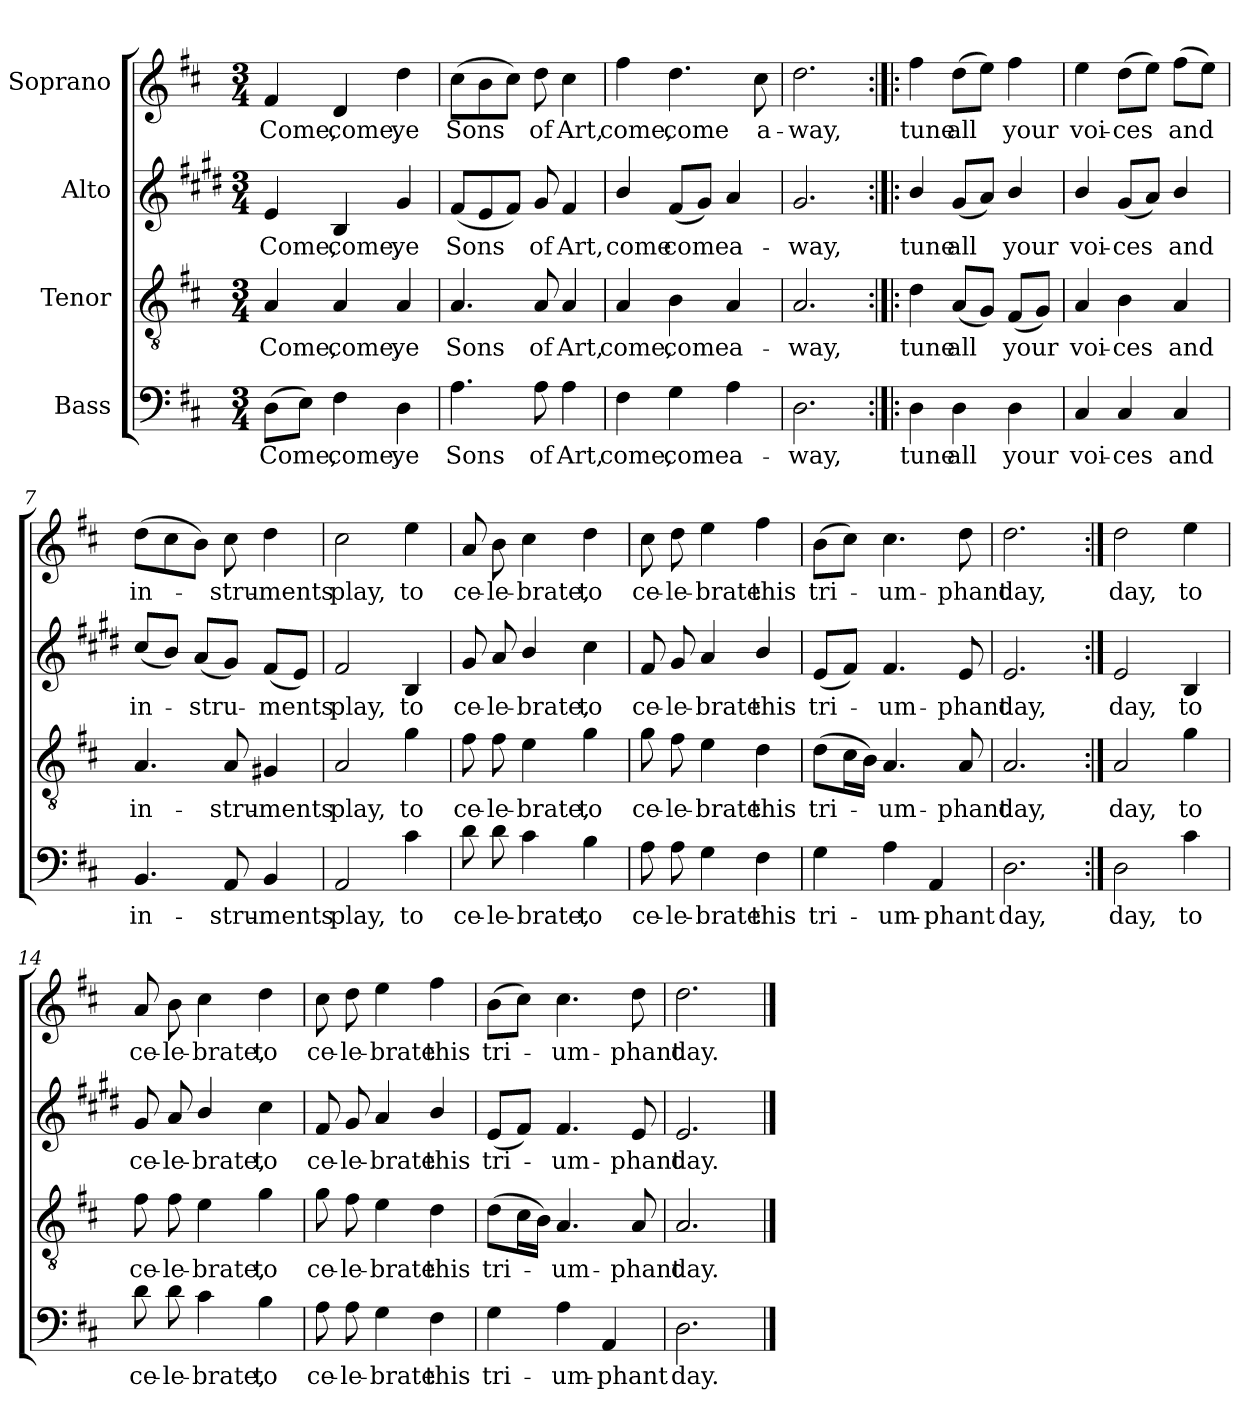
**kern	**text	**kern	**text	**kern	**text	**kern	**text
*part4	*part4	*part3	*part3	*part2	*part2	*part1	*part1
*staff4	*staff4	*staff3	*staff3	*staff2	*staff2	*staff1	*staff1
*I"Bass	*	*I"Tenor	*	*I"Alto	*	*I"Soprano	*
*clefF4	*	*clefGv2	*	*clefG2	*	*clefG2	*
*	*	*	*	*ITrd1c2	*	*	*
*k[f#c#]	*	*k[f#c#]	*	*k[f#c#]	*	*k[f#c#]	*
*M3/4	*	*M3/4	*	*M3/4	*	*M3/4	*
=1	=1	=1	=1	=1	=1	=1	=1
!	!LO:LY:b	!	!LO:LY:b	!	!LO:LY:b	!	!LO:LY:b
(8D\L	Come,	4A/	Come,	4d/	Come,	4f#/	Come,
8E\J)	.	.	.	.	.	.	.
!	!LO:LY:b	!	!LO:LY:b	!	!LO:LY:b	!	!LO:LY:b
4F#\	come,	4A/	come,	4A/	come,	4d/	come,
!	!LO:LY:b	!	!LO:LY:b	!	!LO:LY:b	!	!LO:LY:b
4D\	ye	4A/	ye	4f#/	ye	4dd\	ye
=2	=2	=2	=2	=2	=2	=2	=2
!	!LO:LY:b	!	!LO:LY:b	!	!LO:LY:b	!	!LO:LY:b
4.A\	Sons	4.A/	Sons	(8e/L	Sons	(8cc#\L	Sons
.	.	.	.	8d/	.	8b\	.
.	.	.	.	8e/J)	.	8cc#\J)	.
!	!LO:LY:b	!	!LO:LY:b	!	!LO:LY:b	!	!LO:LY:b
8A\	of	8A/	of	8f#/	of	8dd\	of
!	!LO:LY:b	!	!LO:LY:b	!	!LO:LY:b	!	!LO:LY:b
4A\	Art,	4A/	Art,	4e/	Art,	4cc#\	Art,
=3	=3	=3	=3	=3	=3	=3	=3
!	!LO:LY:b	!	!LO:LY:b	!	!LO:LY:b	!	!LO:LY:b
4F#\	come,	4A/	come,	4a/	come	4ff#\	come,
!	!LO:LY:b	!	!LO:LY:b	!	!LO:LY:b	!	!LO:LY:b
4G\	come	4B\	come	(8e/L	come	4.dd\	come
.	.	.	.	8f#/J)	.	.	.
!	!LO:LY:b	!	!LO:LY:b	!	!LO:LY:b	!	!
4A\	a-	4A/	a-	4g/	a-	.	.
!	!	!	!	!	!	!	!LO:LY:b
.	.	.	.	.	.	8cc#\	a-
=4	=4	=4	=4	=4	=4	=4	=4
!	!LO:LY:b	!	!LO:LY:b	!	!LO:LY:b	!	!LO:LY:b
2.D\	-way,	2.A/	-way,	2.f#/	-way,	2.dd\	-way,
!!LO:LB:g=z
=5:|!|:	=5:|!|:	=5:|!|:	=5:|!|:	=5:|!|:	=5:|!|:	=5:|!|:	=5:|!|:
!	!LO:LY:b	!	!LO:LY:b	!	!LO:LY:b	!	!LO:LY:b
4D\	tune	4d\	tune	4a/	tune	4ff#\	tune
!	!LO:LY:b	!	!LO:LY:b	!	!LO:LY:b	!	!LO:LY:b
4D\	all	(8A/L	-all	(8f#/L	all	(8dd\L	all
.	.	8G/J)	.	8g/J)	.	8ee\J)	.
!	!LO:LY:b	!	!LO:LY:b	!	!LO:LY:b	!	!LO:LY:b
4D\	your	(8F#/L	your	4a/	your	4ff#\	your
.	.	8G/J)	.	.	.	.	.
=6	=6	=6	=6	=6	=6	=6	=6
!	!LO:LY:b	!	!LO:LY:b	!	!LO:LY:b	!	!LO:LY:b
4C#/	voi-	4A/	voi-	4a/	voi-	4ee\	voi-
!	!LO:LY:b	!	!LO:LY:b	!	!LO:LY:b	!	!LO:LY:b
4C#/	-ces	4B\	-ces	(8f#/L	-ces	(8dd\L	-ces
.	.	.	.	8g/J)	.	8ee\J)	.
!	!LO:LY:b	!	!LO:LY:b	!	!LO:LY:b	!	!LO:LY:b
4C#/	and	4A/	and	4a/	and	(8ff#\L	and
.	.	.	.	.	.	8ee\J)	.
=7	=7	=7	=7	=7	=7	=7	=7
!	!LO:LY:b	!	!LO:LY:b	!	!LO:LY:b	!	!LO:LY:b
4.BB/	in-	4.A/	in-	(8b/L	in-	(8dd\L	in-
.	.	.	.	8a/J)	.	8cc#\	.
!	!	!	!	!	!LO:LY:b	!	!
.	.	.	.	(8g/L	-stru-	8b\J)	.
!	!LO:LY:b	!	!LO:LY:b	!	!	!	!LO:LY:b
8AA/	-stru-	8A/	-stru-	8f#/J)	.	8cc#\	-stru-
!	!LO:LY:b	!	!LO:LY:b	!	!LO:LY:b	!	!LO:LY:b
4BB/	-ments	4G#X/	-ments	(8e/L	-ments	4dd\	-ments
.	.	.	.	8d/J)	.	.	.
=8	=8	=8	=8	=8	=8	=8	=8
!	!LO:LY:b	!	!LO:LY:b	!	!LO:LY:b	!	!LO:LY:b
2AA/	play,	2A/	play,	2e/	play,	2cc#\	play,
!	!LO:LY:b	!	!LO:LY:b	!	!LO:LY:b	!	!LO:LY:b
4c#\	to	4g\	to	4A/	to	4ee\	to
=9	=9	=9	=9	=9	=9	=9	=9
!	!LO:LY:b	!	!LO:LY:b	!	!LO:LY:b	!	!LO:LY:b
8d\	ce-	8f#\	ce-	8f#/	ce-	8a/	ce-
!	!LO:LY:b	!	!LO:LY:b	!	!LO:LY:b	!	!LO:LY:b
8d\	-le-	8f#\	-le-	8g/	-le-	8b\	-le-
!	!LO:LY:b	!	!LO:LY:b	!	!LO:LY:b	!	!LO:LY:b
4c#\	-brate,	4e\	-brate,	4a/	-brate,	4cc#\	-brate,
!	!LO:LY:b	!	!LO:LY:b	!	!LO:LY:b	!	!LO:LY:b
4B\	to	4g\	to	4b\	to	4dd\	to
!!LO:PB:g=z
=10	=10	=10	=10	=10	=10	=10	=10
!	!LO:LY:b	!	!LO:LY:b	!	!LO:LY:b	!	!LO:LY:b
8A\	ce-	8g\	ce-	8e/	ce-	8cc#\	ce-
!	!LO:LY:b	!	!LO:LY:b	!	!LO:LY:b	!	!LO:LY:b
8A\	-le-	8f#\	-le-	8f#/	-le-	8dd\	-le-
!	!LO:LY:b	!	!LO:LY:b	!	!LO:LY:b	!	!LO:LY:b
4G\	-brate	4e\	-brate	4g/	-brate	4ee\	-brate
!	!LO:LY:b	!	!LO:LY:b	!	!LO:LY:b	!	!LO:LY:b
4F#\	this	4d\	this	4a/	this	4ff#\	this
=11	=11	=11	=11	=11	=11	=11	=11
!	!LO:LY:b	!	!LO:LY:b	!	!LO:LY:b	!	!LO:LY:b
4G\	tri-	(8d\L	tri-	(8d/L	tri-	(8b\L	tri-
.	.	16c#\L	.	8e/J)	.	8cc#\J)	.
.	.	16B\JJ)	.	.	.	.	.
!	!LO:LY:b	!	!LO:LY:b	!	!LO:LY:b	!	!LO:LY:b
4A\	-um-	4.A/	-um-	4.e/	-um-	4.cc#\	-um-
!	!LO:LY:b	!	!	!	!	!	!
4AA/	-phant	.	.	.	.	.	.
!	!	!	!LO:LY:b	!	!LO:LY:b	!	!LO:LY:b
.	.	8A/	-phant	8d/	-phant	8dd\	-phant
=12	=12	=12	=12	=12	=12	=12	=12
!	!LO:LY:b	!	!LO:LY:b	!	!LO:LY:b	!	!LO:LY:b
2.D\	day,	2.A/	day,	2.d/	day,	2.dd\	day,
=13:|!	=13:|!	=13:|!	=13:|!	=13:|!	=13:|!	=13:|!	=13:|!
!	!LO:LY:b	!	!LO:LY:b	!	!LO:LY:b	!	!LO:LY:b
2D\	day,	2A/	day,	2d/	day,	2dd\	day,
!	!LO:LY:b	!	!LO:LY:b	!	!LO:LY:b	!	!LO:LY:b
4c#\	to	4g\	to	4A/	to	4ee\	to
!!LO:LB:g=z
=14	=14	=14	=14	=14	=14	=14	=14
!	!LO:LY:b	!	!LO:LY:b	!	!LO:LY:b	!	!LO:LY:b
8d\	ce-	8f#\	ce-	8f#/	ce-	8a/	ce-
!	!LO:LY:b	!	!LO:LY:b	!	!LO:LY:b	!	!LO:LY:b
8d\	-le-	8f#\	-le-	8g/	-le-	8b\	-le-
!	!LO:LY:b	!	!LO:LY:b	!	!LO:LY:b	!	!LO:LY:b
4c#\	-brate,	4e\	-brate,	4a/	-brate,	4cc#\	-brate,
!	!LO:LY:b	!	!LO:LY:b	!	!LO:LY:b	!	!LO:LY:b
4B\	to	4g\	to	4b\	to	4dd\	to
=15	=15	=15	=15	=15	=15	=15	=15
!	!LO:LY:b	!	!LO:LY:b	!	!LO:LY:b	!	!LO:LY:b
8A\	ce-	8g\	ce-	8e/	ce-	8cc#\	ce-
!	!LO:LY:b	!	!LO:LY:b	!	!LO:LY:b	!	!LO:LY:b
8A\	-le-	8f#\	-le-	8f#/	-le-	8dd\	-le-
!	!LO:LY:b	!	!LO:LY:b	!	!LO:LY:b	!	!LO:LY:b
4G\	-brate	4e\	-brate	4g/	-brate	4ee\	-brate
!	!LO:LY:b	!	!LO:LY:b	!	!LO:LY:b	!	!LO:LY:b
4F#\	this	4d\	this	4a/	this	4ff#\	this
=16	=16	=16	=16	=16	=16	=16	=16
!	!LO:LY:b	!	!LO:LY:b	!	!LO:LY:b	!	!LO:LY:b
4G\	tri-	(8d\L	tri-	(8d/L	tri-	(8b\L	tri-
.	.	16c#\L	.	8e/J)	.	8cc#\J)	.
.	.	16B\JJ)	.	.	.	.	.
!	!LO:LY:b	!	!LO:LY:b	!	!LO:LY:b	!	!LO:LY:b
4A\	-um-	4.A/	-um-	4.e/	-um-	4.cc#\	-um-
!	!LO:LY:b	!	!	!	!	!	!
4AA/	-phant	.	.	.	.	.	.
!	!	!	!LO:LY:b	!	!LO:LY:b	!	!LO:LY:b
.	.	8A/	-phant	8d/	-phant	8dd\	-phant
=17	=17	=17	=17	=17	=17	=17	=17
!	!LO:LY:b	!	!LO:LY:b	!	!LO:LY:b	!	!LO:LY:b
2.D\	day.	2.A/	day.	2.d/	day.	2.dd\	day.
==	==	==	==	==	==	==	==
*-	*-	*-	*-	*-	*-	*-	*-
